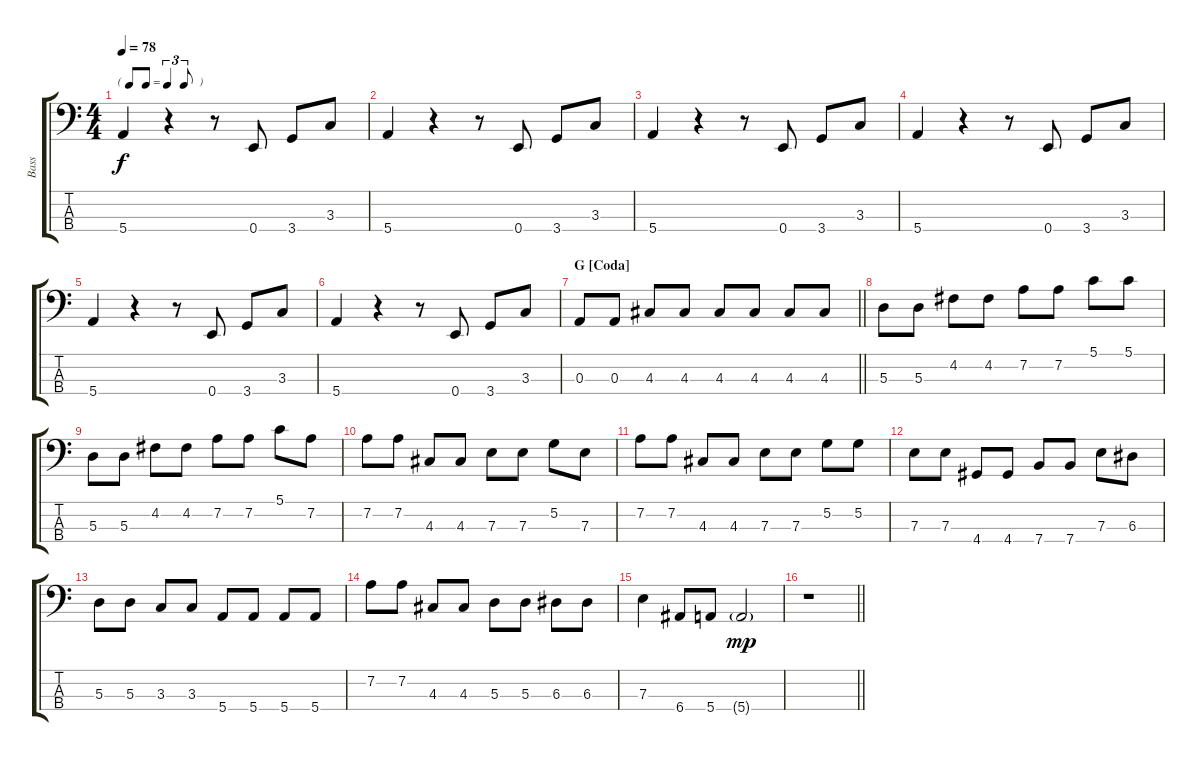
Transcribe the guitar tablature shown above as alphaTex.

\track ("Bass" "Bass") {instrument electricbassfinger}
\staff {score tabs}
\tuning (G2 D2 A1 E1) {hide}
\ts (4 4)
\tf triplet8th
\tempo 78
\clef f4
\ks c
5.4.4{dy f} r.4 r.8 0.4.8 3.4.8 3.3.8 |
5.4.4 r.4 r.8 0.4.8 3.4.8 3.3.8 |
5.4.4 r.4 r.8 0.4.8 3.4.8 3.3.8 |
5.4.4 r.4 r.8 0.4.8 3.4.8 3.3.8 |
5.4.4 r.4 r.8 0.4.8 3.4.8 3.3.8 |
5.4.4 r.4 r.8 0.4.8 3.4.8 3.3.8 |
\section ("" "G [Coda]")
\barLineRight lightlight
0.3.8 0.3.8 4.3.8 4.3.8 4.3.8 4.3.8 4.3.8 4.3.8 |
5.3.8 5.3.8 4.2.8 4.2.8 7.2.8 7.2.8 5.1.8 5.1.8 |
5.3.8 5.3.8 4.2.8 4.2.8 7.2.8 7.2.8 5.1.8 7.2.8 |
7.2.8 7.2.8 4.3.8 4.3.8 7.3.8 7.3.8 5.2.8 7.3.8 |
7.2.8 7.2.8 4.3.8 4.3.8 7.3.8 7.3.8 5.2.8 5.2.8 |
7.3.8 7.3.8 4.4.8 4.4.8 7.4.8 7.4.8 7.3.8 6.3.8 |
5.3.8 5.3.8 3.3.8 3.3.8 5.4.8 5.4.8 5.4.8 5.4.8 |
7.2.8 7.2.8 4.3.8 4.3.8 5.3.8 5.3.8 6.3.8 6.3.8 |
7.3.4 6.4.8 5.4.8 5.4{g}.2{dy mp} |
\barLineRight lightlight
r.1
